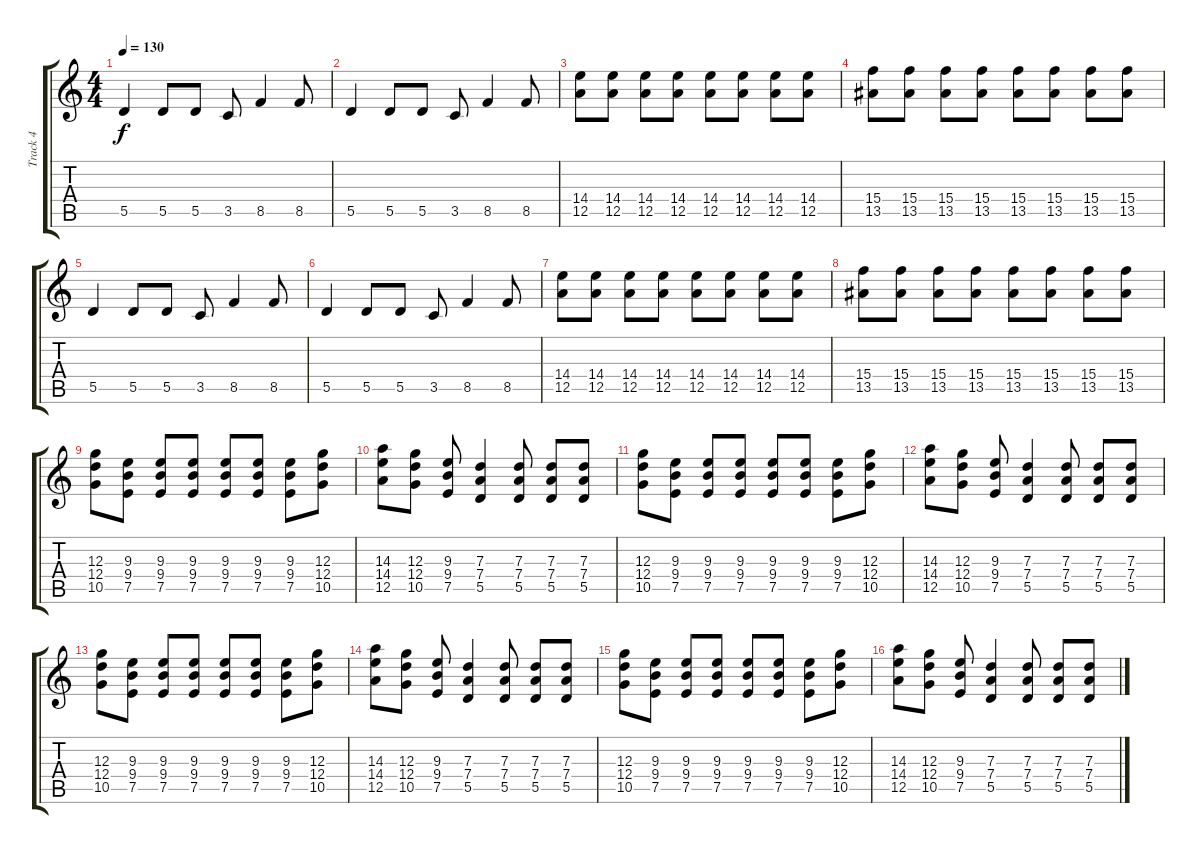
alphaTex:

\track ("Track 4" "Track 4") {instrument overdrivenguitar}
\staff {score tabs}
\tuning (E4 B3 G3 D3 A2 E2) {hide}
\ts (4 4)
\tempo 130
\clef g2
\ks c
5.5.4{dy f} 5.5.8 5.5.8 3.5.8 8.5.4 8.5.8 |
5.5.4 5.5.8 5.5.8 3.5.8 8.5.4 8.5.8 |
(14.4 12.5).8 (14.4 12.5).8 (14.4 12.5).8 (14.4 12.5).8 (14.4 12.5).8 (14.4 12.5).8 (14.4 12.5).8 (14.4 12.5).8 |
(15.4 13.5).8 (15.4 13.5).8 (15.4 13.5).8 (15.4 13.5).8 (15.4 13.5).8 (15.4 13.5).8 (15.4 13.5).8 (15.4 13.5).8 |
5.5.4 5.5.8 5.5.8 3.5.8 8.5.4 8.5.8 |
5.5.4 5.5.8 5.5.8 3.5.8 8.5.4 8.5.8 |
(14.4 12.5).8 (14.4 12.5).8 (14.4 12.5).8 (14.4 12.5).8 (14.4 12.5).8 (14.4 12.5).8 (14.4 12.5).8 (14.4 12.5).8 |
(15.4 13.5).8 (15.4 13.5).8 (15.4 13.5).8 (15.4 13.5).8 (15.4 13.5).8 (15.4 13.5).8 (15.4 13.5).8 (15.4 13.5).8 |
(12.3 12.4 10.5).8 (9.3 9.4 7.5).8 (9.3 9.4 7.5).8 (9.3 9.4 7.5).8 (9.3 9.4 7.5).8 (9.3 9.4 7.5).8 (9.3 9.4 7.5).8 (12.3 12.4 10.5).8 |
(14.3 14.4 12.5).8 (12.3 12.4 10.5).8 (9.3 9.4 7.5).8 (7.3 7.4 5.5).4 (7.3 7.4 5.5).8 (7.3 7.4 5.5).8 (7.3 7.4 5.5).8 |
(12.3 12.4 10.5).8 (9.3 9.4 7.5).8 (9.3 9.4 7.5).8 (9.3 9.4 7.5).8 (9.3 9.4 7.5).8 (9.3 9.4 7.5).8 (9.3 9.4 7.5).8 (12.3 12.4 10.5).8 |
(14.3 14.4 12.5).8 (12.3 12.4 10.5).8 (9.3 9.4 7.5).8 (7.3 7.4 5.5).4 (7.3 7.4 5.5).8 (7.3 7.4 5.5).8 (7.3 7.4 5.5).8 |
(12.3 12.4 10.5).8 (9.3 9.4 7.5).8 (9.3 9.4 7.5).8 (9.3 9.4 7.5).8 (9.3 9.4 7.5).8 (9.3 9.4 7.5).8 (9.3 9.4 7.5).8 (12.3 12.4 10.5).8 |
(14.3 14.4 12.5).8 (12.3 12.4 10.5).8 (9.3 9.4 7.5).8 (7.3 7.4 5.5).4 (7.3 7.4 5.5).8 (7.3 7.4 5.5).8 (7.3 7.4 5.5).8 |
(12.3 12.4 10.5).8 (9.3 9.4 7.5).8 (9.3 9.4 7.5).8 (9.3 9.4 7.5).8 (9.3 9.4 7.5).8 (9.3 9.4 7.5).8 (9.3 9.4 7.5).8 (12.3 12.4 10.5).8 |
(14.3 14.4 12.5).8 (12.3 12.4 10.5).8 (9.3 9.4 7.5).8 (7.3 7.4 5.5).4 (7.3 7.4 5.5).8 (7.3 7.4 5.5).8 (7.3 7.4 5.5).8
